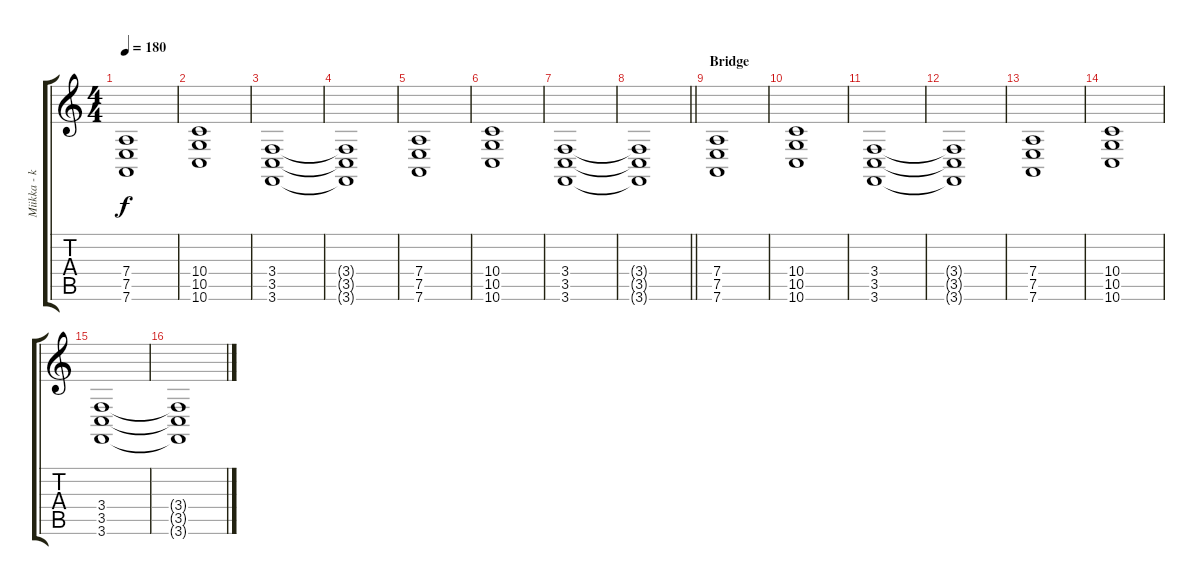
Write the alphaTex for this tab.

\track ("Miikka - keys" "Miikka - k") {instrument electricpiano1}
\staff {score tabs}
\tuning (E4 B3 G3 D3 A2 D2) {hide}
\ts (4 4)
\tempo 180
\clef g2
\ks c
(7.4 7.5 7.6).1{dy f} |
(10.4 10.5 10.6).1 |
(3.4 3.5 3.6).1 |
(3.4{t} 3.5{t} 3.6{t}).1 |
(7.4 7.5 7.6).1 |
(10.4 10.5 10.6).1 |
(3.4 3.5 3.6).1 |
\barLineRight lightlight
(3.4{t} 3.5{t} 3.6{t}).1 |
\section ("" "Bridge")
(7.4 7.5 7.6).1 |
(10.4 10.5 10.6).1 |
(3.4 3.5 3.6).1 |
(3.4{t} 3.5{t} 3.6{t}).1 |
(7.4 7.5 7.6).1 |
(10.4 10.5 10.6).1 |
(3.4 3.5 3.6).1 |
(3.4{t} 3.5{t} 3.6{t}).1
